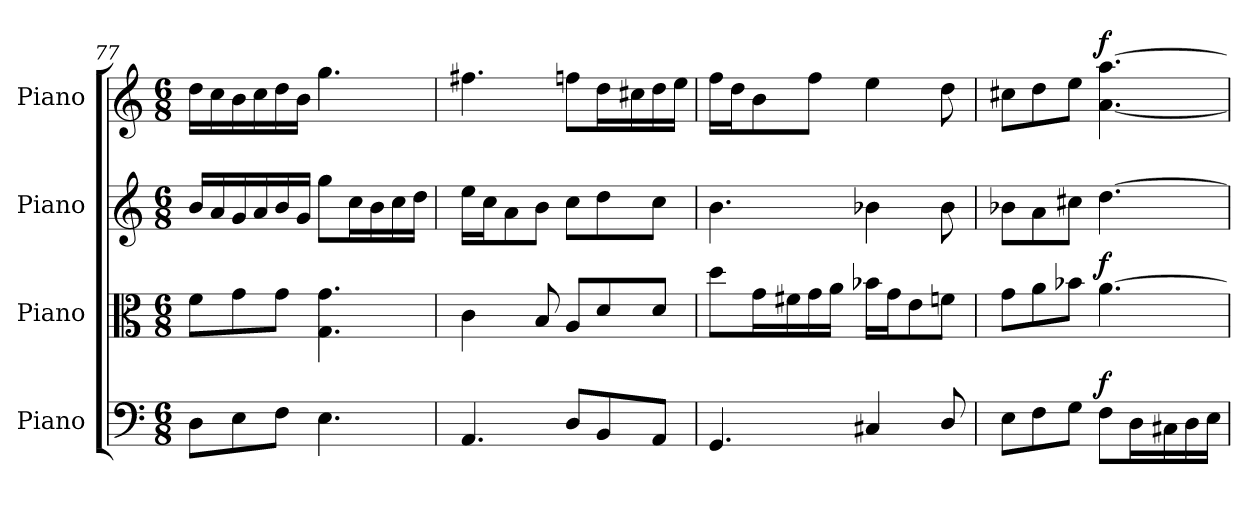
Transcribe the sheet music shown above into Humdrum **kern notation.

**kern	**dynam	**kern	**dynam	**kern	**kern	**dynam
*part4	*part4	*part3	*part3	*part2	*part1	*part1
*staff4	*staff4	*staff3	*staff3	*staff2	*staff1	*staff1
*I"Piano	*	*I"Piano	*	*I"Piano	*I"Piano	*
*I'Pno	*	*I'Pno	*	*I'Pno	*I'Pno	*
*clefF4	*	*clefC3	*	*clefG2	*clefG2	*
*k[]	*	*k[]	*	*k[]	*k[]	*
*M6/8	*	*M6/8	*	*M6/8	*M6/8	*
=77	=77	=77	=77	=77	=77	=77
8D\L	.	8f\L	.	16b/LL	16dd\LL	.
.	.	.	.	16a/	16cc\	.
8E\	.	8g\	.	16g/	16b\	.
.	.	.	.	16a/	16cc\	.
8F\J	.	8g\J	.	16b/	16dd\	.
.	.	.	.	16g/JJ	16b\JJ	.
4.E\	.	4.G\ 4.g\	.	8gg\L	4.gg\	.
.	.	.	.	16cc\L	.	.
.	.	.	.	16b\	.	.
.	.	.	.	16cc\	.	.
.	.	.	.	16dd\JJ	.	.
=78	=78	=78	=78	=78	=78	=78
4.AA/	.	4c\	.	16ee\LL	4.ff#X\	.
.	.	.	.	16cc\J	.	.
.	.	.	.	8a\	.	.
.	.	8B/	.	8b\J	.	.
8D/L	.	8A/L	.	8cc\L	8ffn\L	.
8BB/	.	8d/	.	8dd\	16dd\L	.
.	.	.	.	.	16cc#X\	.
8AA/J	.	8d/J	.	8cc\J	16dd\	.
.	.	.	.	.	16ee\JJ	.
=79	=79	=79	=79	=79	=79	=79
4.GG/	.	8dd\L	.	4.b\	16ff\LL	.
.	.	.	.	.	16dd\J	.
.	.	16g\L	.	.	8b\	.
.	.	16f#X\	.	.	.	.
.	.	16g\	.	.	8ff\J	.
.	.	16a\JJ	.	.	.	.
4C#X/	.	16b-X\LL	.	4b-X\	4ee\	.
.	.	16g\J	.	.	.	.
.	.	8e\	.	.	.	.
8D/	.	8fn\J	.	8b-\	8dd\	.
=80	=80	=80	=80	=80	=80	=80
8E\L	.	8g\L	.	8b-X\L	8cc#X\L	.
8F\	.	8a\	.	8a\	8dd\	.
8G\J	.	8b-X\J	.	8cc#X\J	8ee\J	.
!	!LO:DY:a	!	!LO:DY:a	!	!	!LO:DY:a
8F\L	f	[4.a\	f	[4.dd\	[4.a\ [4.aa\	f
16D\L	.	.	.	.	.	.
16C#X\	.	.	.	.	.	.
16D\	.	.	.	.	.	.
16E\JJ	.	.	.	.	.	.
=	=	=	=	=	=	=
*-	*-	*-	*-	*-	*-	*-
